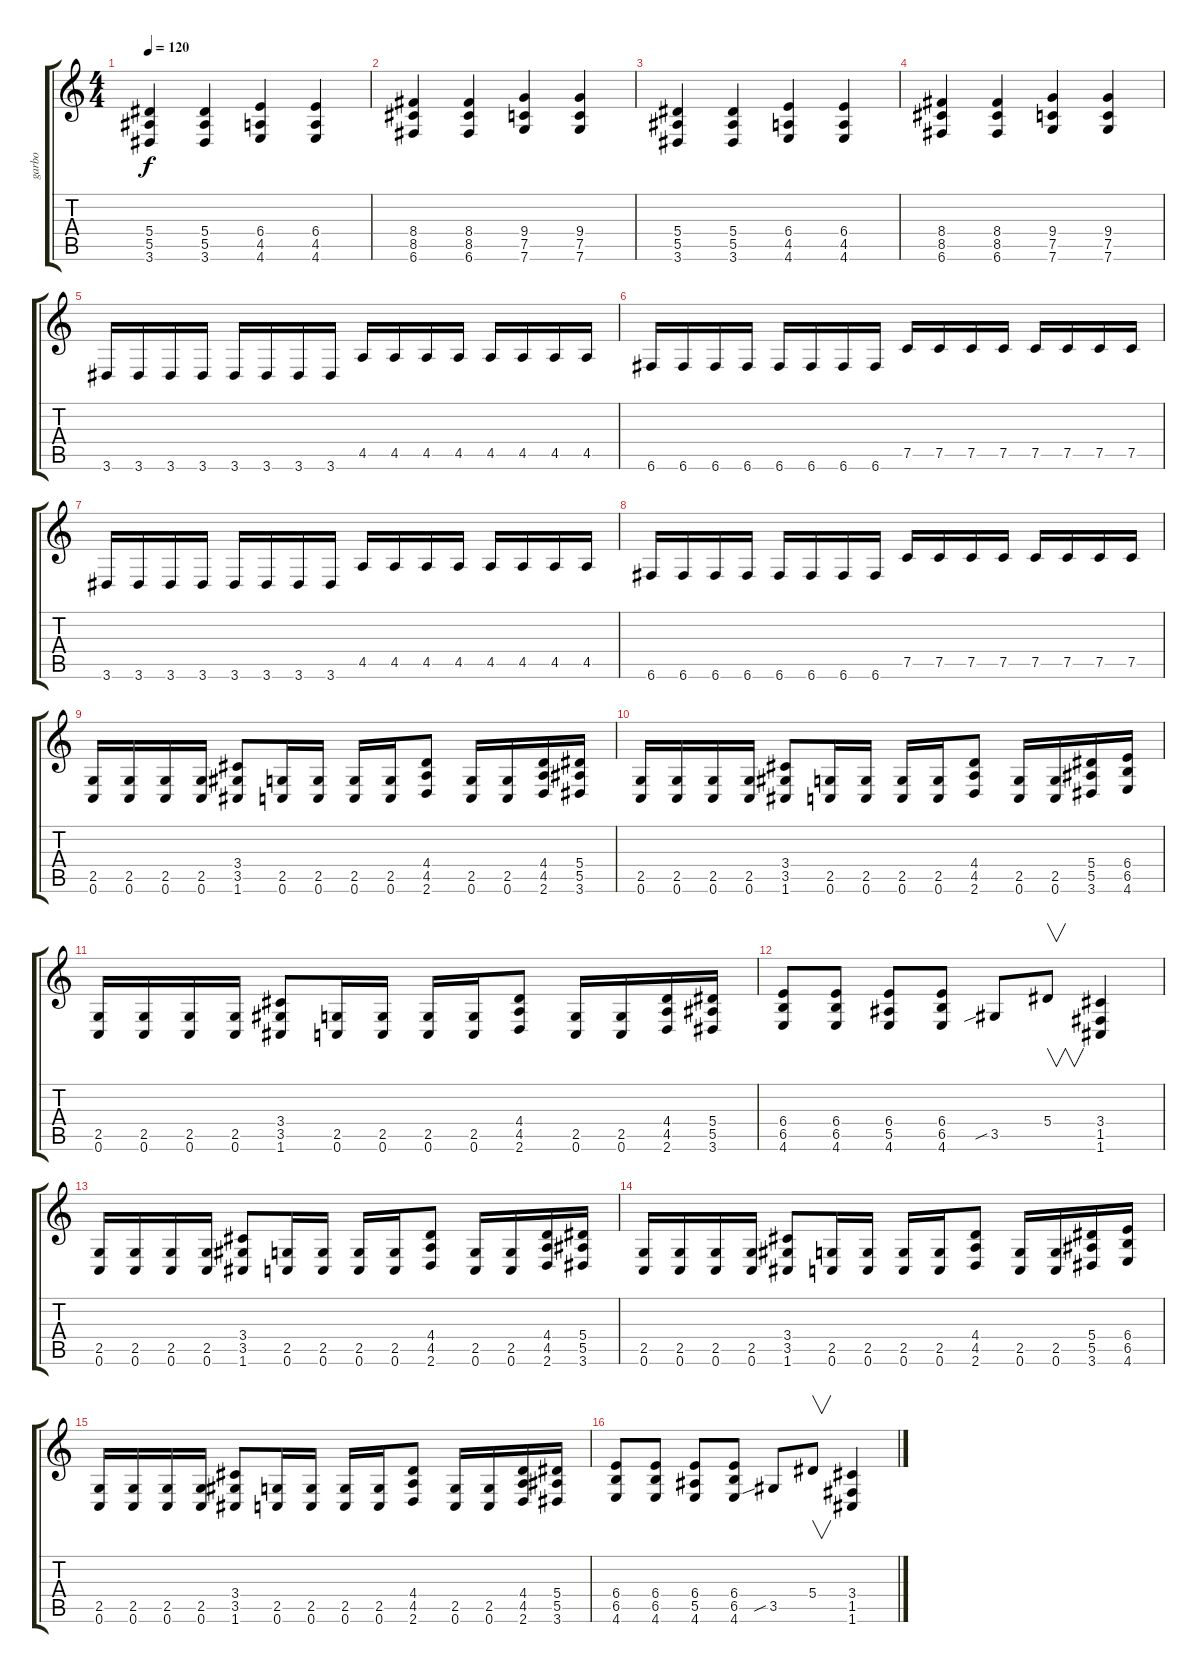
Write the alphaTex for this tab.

\track ("garbo" "garbo") {instrument distortionguitar}
\staff {score tabs}
\tuning (C4 G3 Eb3 Bb2 F2 C2) {hide}
\ts (4 4)
\tempo 120
\clef g2
\ks c
(5.4 5.5 3.6).4{dy f} (5.4 5.5 3.6).4 (6.4 4.5 4.6).4 (6.4 4.5 4.6).4 |
(8.4 8.5 6.6).4 (8.4 8.5 6.6).4 (9.4 7.5 7.6).4 (9.4 7.5 7.6).4 |
(5.4 5.5 3.6).4 (5.4 5.5 3.6).4 (6.4 4.5 4.6).4 (6.4 4.5 4.6).4 |
(8.4 8.5 6.6).4 (8.4 8.5 6.6).4 (9.4 7.5 7.6).4 (9.4 7.5 7.6).4 |
3.6.16 3.6.16 3.6.16 3.6.16 3.6.16 3.6.16 3.6.16 3.6.16 4.5.16 4.5.16 4.5.16 4.5.16 4.5.16 4.5.16 4.5.16 4.5.16 |
6.6.16 6.6.16 6.6.16 6.6.16 6.6.16 6.6.16 6.6.16 6.6.16 7.5.16 7.5.16 7.5.16 7.5.16 7.5.16 7.5.16 7.5.16 7.5.16 |
3.6.16 3.6.16 3.6.16 3.6.16 3.6.16 3.6.16 3.6.16 3.6.16 4.5.16 4.5.16 4.5.16 4.5.16 4.5.16 4.5.16 4.5.16 4.5.16 |
6.6.16 6.6.16 6.6.16 6.6.16 6.6.16 6.6.16 6.6.16 6.6.16 7.5.16 7.5.16 7.5.16 7.5.16 7.5.16 7.5.16 7.5.16 7.5.16 |
(2.5 0.6).16 (2.5 0.6).16 (2.5 0.6).16 (2.5 0.6).16 (3.4 3.5 1.6).8 (2.5 0.6).16 (2.5 0.6).16 (2.5 0.6).16 (2.5 0.6).16 (4.4 4.5 2.6).8 (2.5 0.6).16 (2.5 0.6).16 (4.4 4.5 2.6).16 (5.4 5.5 3.6).16 |
(2.5 0.6).16 (2.5 0.6).16 (2.5 0.6).16 (2.5 0.6).16 (3.4 3.5 1.6).8 (2.5 0.6).16 (2.5 0.6).16 (2.5 0.6).16 (2.5 0.6).16 (4.4 4.5 2.6).8 (2.5 0.6).16 (2.5 0.6).16 (5.4 5.5 3.6).16 (6.4 6.5 4.6).16 |
(2.5 0.6).16 (2.5 0.6).16 (2.5 0.6).16 (2.5 0.6).16 (3.4 3.5 1.6).8 (2.5 0.6).16 (2.5 0.6).16 (2.5 0.6).16 (2.5 0.6).16 (4.4 4.5 2.6).8 (2.5 0.6).16 (2.5 0.6).16 (4.4 4.5 2.6).16 (5.4 5.5 3.6).16 |
(6.4 6.5 4.6).8 (6.4 6.5 4.6).8 (6.4 5.5 4.6).8 (6.4 6.5 4.6).8 3.5{sib}.8 5.4.8{v} (3.4 1.5 1.6).4 |
(2.5 0.6).16 (2.5 0.6).16 (2.5 0.6).16 (2.5 0.6).16 (3.4 3.5 1.6).8 (2.5 0.6).16 (2.5 0.6).16 (2.5 0.6).16 (2.5 0.6).16 (4.4 4.5 2.6).8 (2.5 0.6).16 (2.5 0.6).16 (4.4 4.5 2.6).16 (5.4 5.5 3.6).16 |
(2.5 0.6).16 (2.5 0.6).16 (2.5 0.6).16 (2.5 0.6).16 (3.4 3.5 1.6).8 (2.5 0.6).16 (2.5 0.6).16 (2.5 0.6).16 (2.5 0.6).16 (4.4 4.5 2.6).8 (2.5 0.6).16 (2.5 0.6).16 (5.4 5.5 3.6).16 (6.4 6.5 4.6).16 |
(2.5 0.6).16 (2.5 0.6).16 (2.5 0.6).16 (2.5 0.6).16 (3.4 3.5 1.6).8 (2.5 0.6).16 (2.5 0.6).16 (2.5 0.6).16 (2.5 0.6).16 (4.4 4.5 2.6).8 (2.5 0.6).16 (2.5 0.6).16 (4.4 4.5 2.6).16 (5.4 5.5 3.6).16 |
(6.4 6.5 4.6).8 (6.4 6.5 4.6).8 (6.4 5.5 4.6).8 (6.4 6.5 4.6).8 3.5{sib}.8 5.4.8{v} (3.4 1.5 1.6).4
